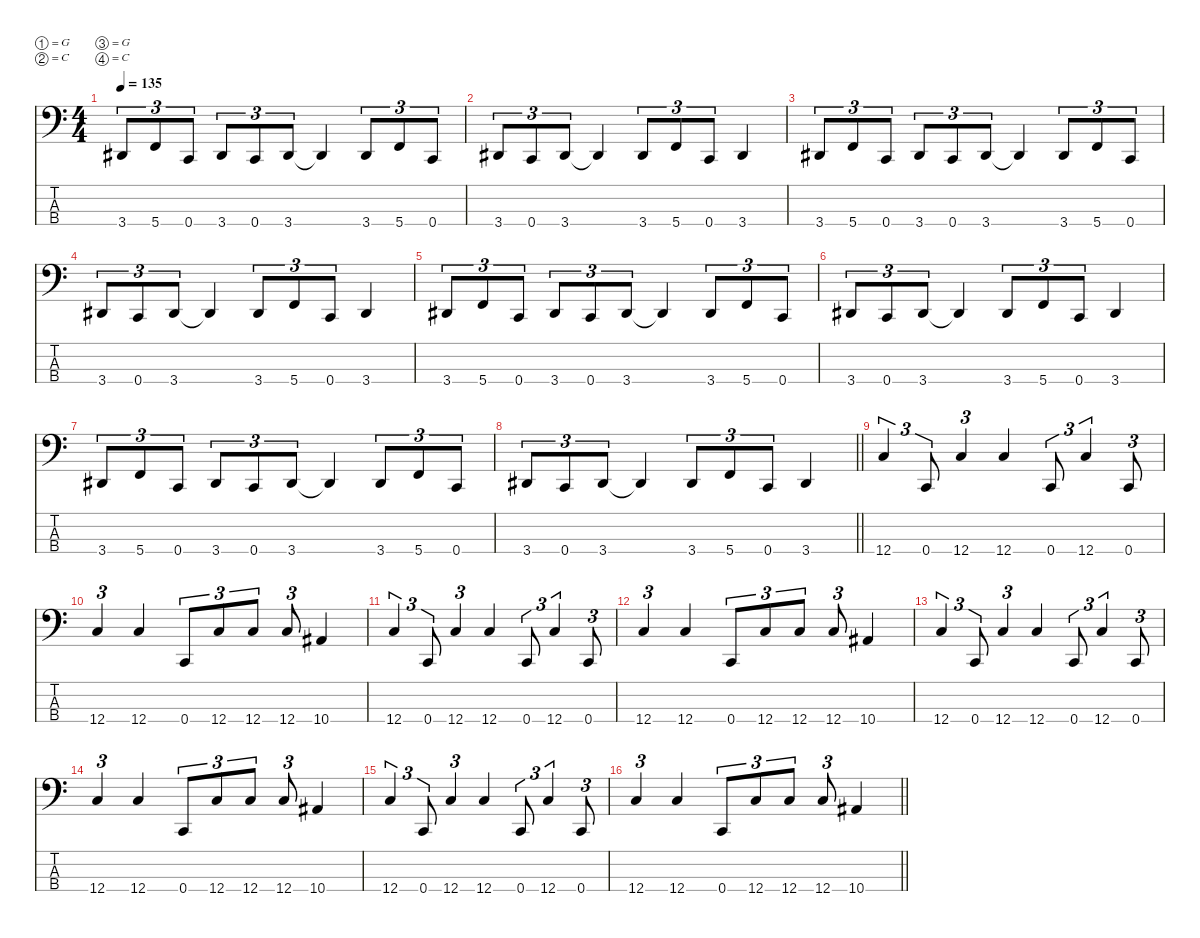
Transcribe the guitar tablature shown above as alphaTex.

\defaultSystemsLayout 4
\hideDynamics
\bracketExtendMode nobrackets
\singleTrackTrackNamePolicy hidden
\multiTrackTrackNamePolicy hidden
\otherSystemsTrackNameOrientation horizontal
\track ("Craig McFarland" "el.bs.") {defaultSystemsLayout 8 instrument electricbasspick}
\staff {score tabs}
\tuning (G2 C2 G1 C1)
\ts (4 4)
\tempo 135
\clef f4
\ks c
3.4{acc #}.8{tu (3 2) dy f beam Up} 5.4.8{tu (3 2) beam Up} 0.4.8{tu (3 2) beam Up} 3.4{acc #}.8{tu (3 2) beam Up} 0.4.8{tu (3 2) beam Up} 3.4{acc #}.8{tu (3 2) beam Up} 3.4{t acc #}.4{beam Up} 3.4{acc #}.8{tu (3 2) beam Up} 5.4.8{tu (3 2) beam Up} 0.4.8{tu (3 2) beam Up} |
3.4{acc #}.8{tu (3 2) beam Up} 0.4.8{tu (3 2) beam Up} 3.4{acc #}.8{tu (3 2) beam Up} 3.4{t acc #}.4{beam Up} 3.4{acc #}.8{tu (3 2) beam Up} 5.4.8{tu (3 2) beam Up} 0.4.8{tu (3 2) beam Up} 3.4{acc #}.4{beam Up} |
3.4{acc #}.8{tu (3 2) beam Up} 5.4.8{tu (3 2) beam Up} 0.4.8{tu (3 2) beam Up} 3.4{acc #}.8{tu (3 2) beam Up} 0.4.8{tu (3 2) beam Up} 3.4{acc #}.8{tu (3 2) beam Up} 3.4{t acc #}.4{beam Up} 3.4{acc #}.8{tu (3 2) beam Up} 5.4.8{tu (3 2) beam Up} 0.4.8{tu (3 2) beam Up} |
3.4{acc #}.8{tu (3 2) beam Up} 0.4.8{tu (3 2) beam Up} 3.4{acc #}.8{tu (3 2) beam Up} 3.4{t acc #}.4{beam Up} 3.4{acc #}.8{tu (3 2) beam Up} 5.4.8{tu (3 2) beam Up} 0.4.8{tu (3 2) beam Up} 3.4{acc #}.4{beam Up} |
3.4{acc #}.8{tu (3 2) beam Up} 5.4.8{tu (3 2) beam Up} 0.4.8{tu (3 2) beam Up} 3.4{acc #}.8{tu (3 2) beam Up} 0.4.8{tu (3 2) beam Up} 3.4{acc #}.8{tu (3 2) beam Up} 3.4{t acc #}.4{beam Up} 3.4{acc #}.8{tu (3 2) beam Up} 5.4.8{tu (3 2) beam Up} 0.4.8{tu (3 2) beam Up} |
3.4{acc #}.8{tu (3 2) beam Up} 0.4.8{tu (3 2) beam Up} 3.4{acc #}.8{tu (3 2) beam Up} 3.4{t acc #}.4{beam Up} 3.4{acc #}.8{tu (3 2) beam Up} 5.4.8{tu (3 2) beam Up} 0.4.8{tu (3 2) beam Up} 3.4{acc #}.4{beam Up} |
3.4{acc #}.8{tu (3 2) beam Up} 5.4.8{tu (3 2) beam Up} 0.4.8{tu (3 2) beam Up} 3.4{acc #}.8{tu (3 2) beam Up} 0.4.8{tu (3 2) beam Up} 3.4{acc #}.8{tu (3 2) beam Up} 3.4{t acc #}.4{beam Up} 3.4{acc #}.8{tu (3 2) beam Up} 5.4.8{tu (3 2) beam Up} 0.4.8{tu (3 2) beam Up} |
\barLineRight lightlight
3.4{acc #}.8{tu (3 2) beam Up} 0.4.8{tu (3 2) beam Up} 3.4{acc #}.8{tu (3 2) beam Up} 3.4{t acc #}.4{beam Up} 3.4{acc #}.8{tu (3 2) beam Up} 5.4.8{tu (3 2) beam Up} 0.4.8{tu (3 2) beam Up} 3.4{acc #}.4{beam Up} |
12.4.4{tu (3 2) beam Up} 0.4.8{tu (3 2) beam Up} 12.4.4{tu (3 2) beam Up} 12.4.4{beam Up} 0.4.8{tu (3 2) beam Up} 12.4.4{tu (3 2) beam Up} 0.4.8{tu (3 2) beam Up} |
12.4.4{tu (3 2) beam Up} 12.4.4{beam Up} 0.4.8{tu (3 2) beam Up} 12.4.8{tu (3 2) beam Up} 12.4.8{tu (3 2) beam Up} 12.4.8{tu (3 2) beam Up} 10.4{acc #}.4{beam Up} |
12.4.4{tu (3 2) beam Up} 0.4.8{tu (3 2) beam Up} 12.4.4{tu (3 2) beam Up} 12.4.4{beam Up} 0.4.8{tu (3 2) beam Up} 12.4.4{tu (3 2) beam Up} 0.4.8{tu (3 2) beam Up} |
12.4.4{tu (3 2) beam Up} 12.4.4{beam Up} 0.4.8{tu (3 2) beam Up} 12.4.8{tu (3 2) beam Up} 12.4.8{tu (3 2) beam Up} 12.4.8{tu (3 2) beam Up} 10.4{acc #}.4{beam Up} |
12.4.4{tu (3 2) beam Up} 0.4.8{tu (3 2) beam Up} 12.4.4{tu (3 2) beam Up} 12.4.4{beam Up} 0.4.8{tu (3 2) beam Up} 12.4.4{tu (3 2) beam Up} 0.4.8{tu (3 2) beam Up} |
12.4.4{tu (3 2) beam Up} 12.4.4{beam Up} 0.4.8{tu (3 2) beam Up} 12.4.8{tu (3 2) beam Up} 12.4.8{tu (3 2) beam Up} 12.4.8{tu (3 2) beam Up} 10.4{acc #}.4{beam Up} |
12.4.4{tu (3 2) beam Up} 0.4.8{tu (3 2) beam Up} 12.4.4{tu (3 2) beam Up} 12.4.4{beam Up} 0.4.8{tu (3 2) beam Up} 12.4.4{tu (3 2) beam Up} 0.4.8{tu (3 2) beam Up} |
\barLineRight lightlight
12.4.4{tu (3 2) beam Up} 12.4.4{beam Up} 0.4.8{tu (3 2) beam Up} 12.4.8{tu (3 2) beam Up} 12.4.8{tu (3 2) beam Up} 12.4.8{tu (3 2) beam Up} 10.4{acc #}.4{beam Up}
